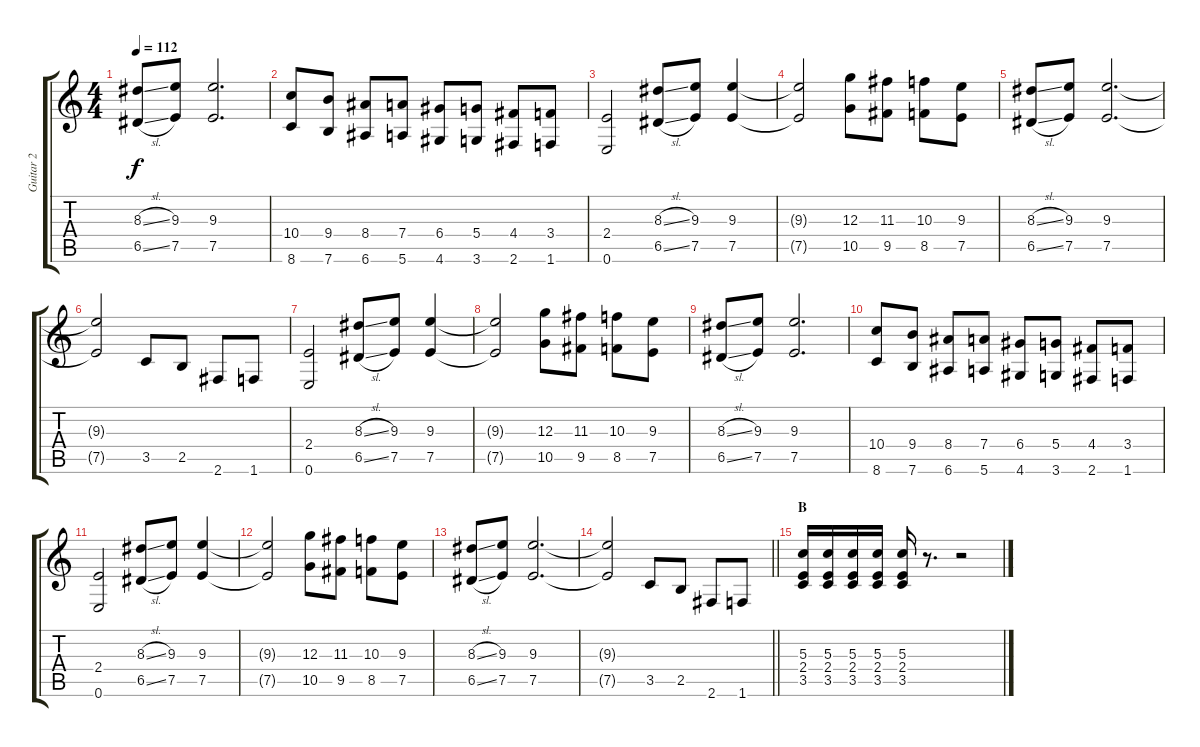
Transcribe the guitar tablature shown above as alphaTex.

\track ("Guitar 2" "Guitar 2") {instrument overdrivenguitar}
\staff {score tabs}
\tuning (E4 B3 G3 D3 A2 E2) {hide}
\ts (4 4)
\tempo 112
\clef g2
\ks c
(8.3{sl} 6.5{sl}).8{dy f} (9.3 7.5).8 (9.3 7.5).2{d} |
(10.4 8.6).8 (9.4 7.6).8 (8.4 6.6).8 (7.4 5.6).8 (6.4 4.6).8 (5.4 3.6).8 (4.4 2.6).8 (3.4 1.6).8 |
(2.4 0.6).2 (8.3{sl} 6.5{sl}).8 (9.3 7.5).8 (9.3 7.5).4 |
(9.3{t} 7.5{t}).2 (12.3 10.5).8 (11.3 9.5).8 (10.3 8.5).8 (9.3 7.5).8 |
(8.3{sl} 6.5{sl}).8 (9.3 7.5).8 (9.3 7.5).2{d} |
(9.3{t} 7.5{t}).2 3.5.8 2.5.8 2.6.8 1.6.8 |
(2.4 0.6).2 (8.3{sl} 6.5{sl}).8 (9.3 7.5).8 (9.3 7.5).4 |
(9.3{t} 7.5{t}).2 (12.3 10.5).8 (11.3 9.5).8 (10.3 8.5).8 (9.3 7.5).8 |
(8.3{sl} 6.5{sl}).8 (9.3 7.5).8 (9.3 7.5).2{d} |
(10.4 8.6).8 (9.4 7.6).8 (8.4 6.6).8 (7.4 5.6).8 (6.4 4.6).8 (5.4 3.6).8 (4.4 2.6).8 (3.4 1.6).8 |
(2.4 0.6).2 (8.3{sl} 6.5{sl}).8 (9.3 7.5).8 (9.3 7.5).4 |
(9.3{t} 7.5{t}).2 (12.3 10.5).8 (11.3 9.5).8 (10.3 8.5).8 (9.3 7.5).8 |
(8.3{sl} 6.5{sl}).8 (9.3 7.5).8 (9.3 7.5).2{d} |
\barLineRight lightlight
(9.3{t} 7.5{t}).2 3.5.8 2.5.8 2.6.8 1.6.8 |
\section ("" "B")
(5.3 2.4 3.5).16 (5.3 2.4 3.5).16 (5.3 2.4 3.5).16 (5.3 2.4 3.5).16 (5.3 2.4 3.5).16 r.8{d} r.2
